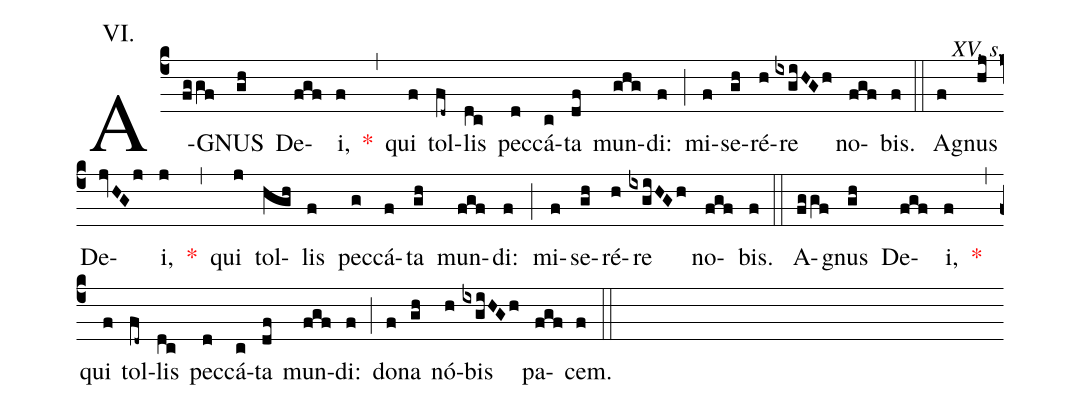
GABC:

annotation:VI.;
commentary:XV. s.;
office-part:Kyriale;
%%
(c4) A(fggf)GNUS(gh) De(fgf)i,(f) <v>\red{*}</v>(,) qui(f) tol(fd~)lis(dc) pec(d)cá(c)ta(df) mun(ghg)di:(f) (;) mi(f)se(gh)ré(h)re(ixgiHGh) no(fgf)bis.(f) (::)
A(f)gnus(hj) De(jvHGj)i,(j) <v>\red{*}</v>(,) qui(j) tol(hgh)lis(f) pec(g)cá(f)ta(gh) mun(fgf)di:(f) (;) mi(f)se(gh)ré(h)re(ixgiHGh) no(fgf)bis.(f) (::)
A(fggf)gnus(gh) De(fgf)i,(f) <v>\red{*}</v>(,) qui(f) tol(fd~)lis(dc) pec(d)cá(c)ta(df) mun(fgf)di:(f) (;) do(f)na(gh) nó(h)bis(ixgiHGh) pa(fgf)cem.(f) (::)
